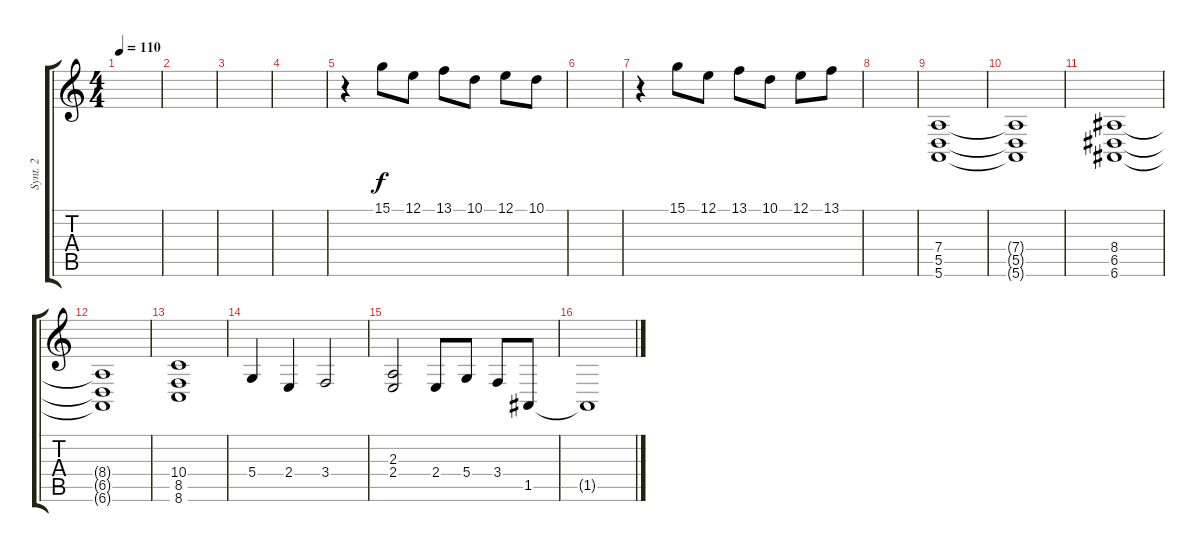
\track ("Synt. 2" "Synt. 2") {instrument stringensemble1}
\staff {score tabs}
\tuning (E4 B3 G3 D3 A2 E2) {hide}
\ts (4 4)
\tempo 110
\clef g2
\ks c
|
|
|
|
r.4 15.1.8 12.1.8 13.1.8 10.1.8 12.1.8 10.1.8 |
|
r.4 15.1.8 12.1.8 13.1.8 10.1.8 12.1.8 13.1.8 |
|
(7.4 5.5 5.6).1 |
(7.4{t} 5.5{t} 5.6{t}).1 |
(8.4 6.5 6.6).1 |
(8.4{t} 6.5{t} 6.6{t}).1 |
(10.4 8.5 8.6).1 |
5.4.4 2.4.4 3.4.2 |
(2.3 2.4).2 2.4.8 5.4.8 3.4.8 1.5.8 |
1.5{t}.1
